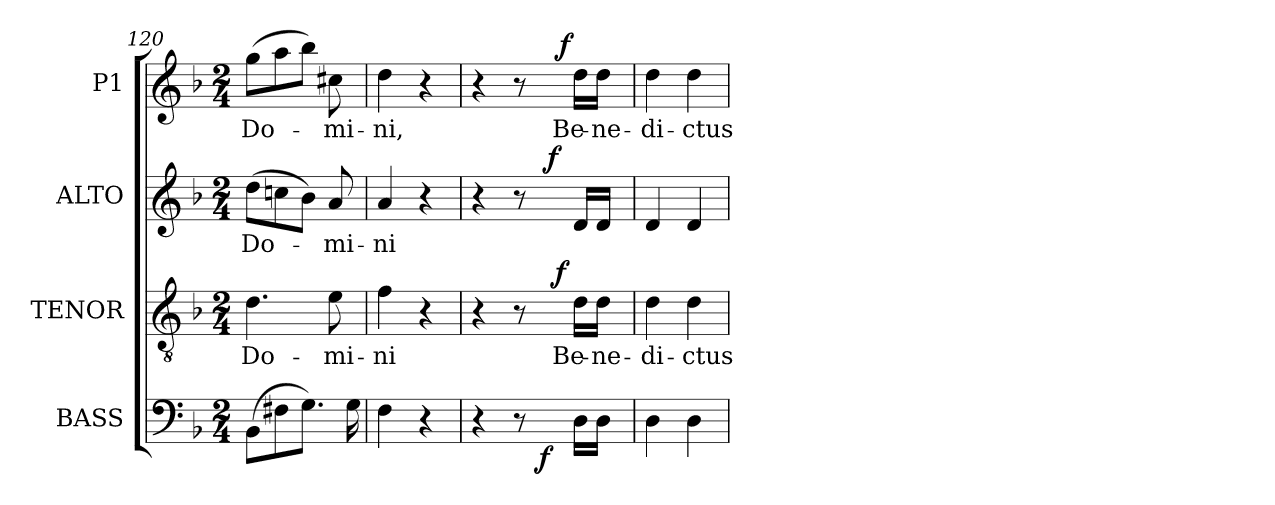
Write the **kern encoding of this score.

**kern	**dynam	**kern	**text	**dynam	**kern	**text	**dynam	**kern	**text	**dynam
*part4	*part4	*part3	*part3	*part3	*part2	*part2	*part2	*part1	*part1	*part1
*staff4	*staff4	*staff3	*staff3	*staff3	*staff2	*staff2	*staff2	*staff1	*staff1	*staff1
*I"BASS	*	*I"TENOR	*	*	*I"ALTO	*	*	*I"P1	*	*
*clefF4	*	*clefGv2	*	*	*clefG2	*	*	*clefG2	*	*
*	*	*ITrd7c12	*	*	*	*	*	*	*	*
*k[b-]	*	*k[b-]	*	*	*k[b-]	*	*	*k[b-]	*	*
*F:	*	*F:	*	*	*F:	*	*	*F:	*	*
*M2/4	*	*M2/4	*	*	*M2/4	*	*	*M2/4	*	*
=120	=120	=120	=120	=120	=120	=120	=120	=120	=120	=120
!	!	!	!LO:LY:b:color=#000000	!	!	!	!	!	!	!
!	!	!	!	!	!	!LO:LY:b:color=#000000	!	!	!	!
!	!	!	!	!	!	!	!	!	!LO:LY:b:color=#000000	!
(8BB-i\L	.	4.Di\	Do-	.	(8ddi\L	Do-	.	(8ggi\L	Do-	.
8F#Xi\	.	.	.	.	8ccni\	.	.	8aai\	.	.
8.Gi\J)	.	.	.	.	8b-i\J)	.	.	8bb-i\J)	.	.
!	!	!	!LO:LY:b:color=#000000	!	!	!	!	!	!	!
!	!	!	!	!	!	!LO:LY:b:color=#000000	!	!	!	!
!	!	!	!	!	!	!	!	!	!LO:LY:b:color=#000000	!
.	.	8Ei\	-mi-	.	8ai/	-mi-	.	8cc#Xi\	-mi-	.
16Gi\	.	.	.	.	.	.	.	.	.	.
=121	=121	=121	=121	=121	=121	=121	=121	=121	=121	=121
!	!	!	!LO:LY:b:color=#000000	!	!	!	!	!	!	!
!	!	!	!	!	!	!LO:LY:b:color=#000000	!	!	!	!
!	!	!	!	!	!	!	!	!	!LO:LY:b:color=#000000	!
4Fi\	.	4Fi\	-ni	.	4ai/	-ni	.	4ddi\	-ni,	.
4r	.	4r	.	.	4r	.	.	4r	.	.
!!LO:PB:g=z
=122	=122	=122	=122	=122	=122	=122	=122	=122	=122	=122
*^	*	*^	*	*	*^	*	*	*^	*	*
4r	4ryy	.	4r	4ryy	.	.	4r	4ryy	.	.	4r	4ryy	.	.
8r	32ryy	.	8r	16ryy	.	.	8r	16ryy	.	.	8r	16ryy	.	.
.	64ryy	.	.	.	.	.	.	.	.	.	.	.	.	.
.	128...ryy	.	.	.	.	.	.	.	.	.	.	.	.	.
.	8ryy	f	.	.	.	.	.	.	.	.	.	.	.	.
.	.	.	.	64ryy	.	.	.	128ryy	.	.	.	64ryy	.	.
.	.	.	.	.	.	.	.	512.ryy	.	.	.	.	.	.
.	.	.	.	.	.	.	.	8ryy	.	f	.	.	.	.
.	.	.	.	256ryy	.	.	.	.	.	.	.	128ryy	.	.
.	.	.	.	1024ryy	.	.	.	.	.	.	.	.	.	.
.	.	.	.	8ryy	.	f	.	.	.	.	.	.	.	.
.	.	.	.	.	.	.	.	.	.	.	.	512ryy	.	.
.	.	.	.	.	.	.	.	.	.	.	.	8ryy	.	f
!	!	!	!	!	!LO:LY:b:color=#000000	!	!	!	!	!	!	!	!	!
!	!	!	!	!	!	!	!	!	!	!	!	!	!LO:LY:b:color=#000000	!
16Di\LL	.	.	16Di\LL	.	Be-	.	16di/LL	.	.	.	16ddi\LL	.	Be-	.
.	16ryy	.	.	.	.	.	.	.	.	.	.	.	.	.
!	!	!	!	!	!LO:LY:b:color=#000000	!	!	!	!	!	!	!	!	!
!	!	!	!	!	!	!	!	!	!	!	!	!	!LO:LY:b:color=#000000	!
16Di\JJ	.	.	16Di\JJ	.	-ne-	.	16di/JJ	.	.	.	16ddi\JJ	.	-ne-	.
.	.	.	.	.	.	.	.	32ryy	.	.	.	.	.	.
.	.	.	.	32ryy	.	.	.	.	.	.	.	.	.	.
.	.	.	.	.	.	.	.	.	.	.	.	32ryy	.	.
.	.	.	.	.	.	.	.	64ryy	.	.	.	.	.	.
.	.	.	.	128ryy	.	.	.	.	.	.	.	.	.	.
.	.	.	.	.	.	.	.	.	.	.	.	256.ryy	.	.
.	.	.	.	.	.	.	.	256ryy	.	.	.	.	.	.
.	.	.	.	512.ryy	.	.	.	.	.	.	.	.	.	.
.	1024ryy	.	.	.	.	.	.	1024ryy	.	.	.	.	.	.
*v	*v	*	*	*	*	*	*v	*v	*	*	*v	*v	*	*
*	*	*v	*v	*	*	*	*	*	*	*	*
=123	=123	=123	=123	=123	=123	=123	=123	=123	=123	=123
*^	*	*^	*	*	*^	*	*	*^	*	*
!	!	!	!	!	!LO:LY:b:color=#000000	!	!	!	!	!	!	!	!	!
*v	*v	*	*	*	*	*	*v	*v	*	*	*v	*v	*	*
*	*	*v	*v	*	*	*	*	*	*	*	*
*^	*	*^	*	*	*^	*	*	*^	*	*
!	!	!	!	!	!	!	!	!	!	!	!	!	!LO:LY:b:color=#000000	!
*v	*v	*	*	*	*	*	*v	*v	*	*	*v	*v	*	*
*	*	*v	*v	*	*	*	*	*	*	*	*
4Di\	.	4Di\	-di-	.	4di/	.	.	4ddi\	-di-	.
!	!	!	!LO:LY:b:color=#000000	!	!	!	!	!	!	!
!	!	!	!	!	!	!	!	!	!LO:LY:b:color=#000000	!
4Di\	.	4Di\	-ctus	.	4di/	.	.	4ddi\	-ctus	.
=	=	=	=	=	=	=	=	=	=	=
*-	*-	*-	*-	*-	*-	*-	*-	*-	*-	*-
